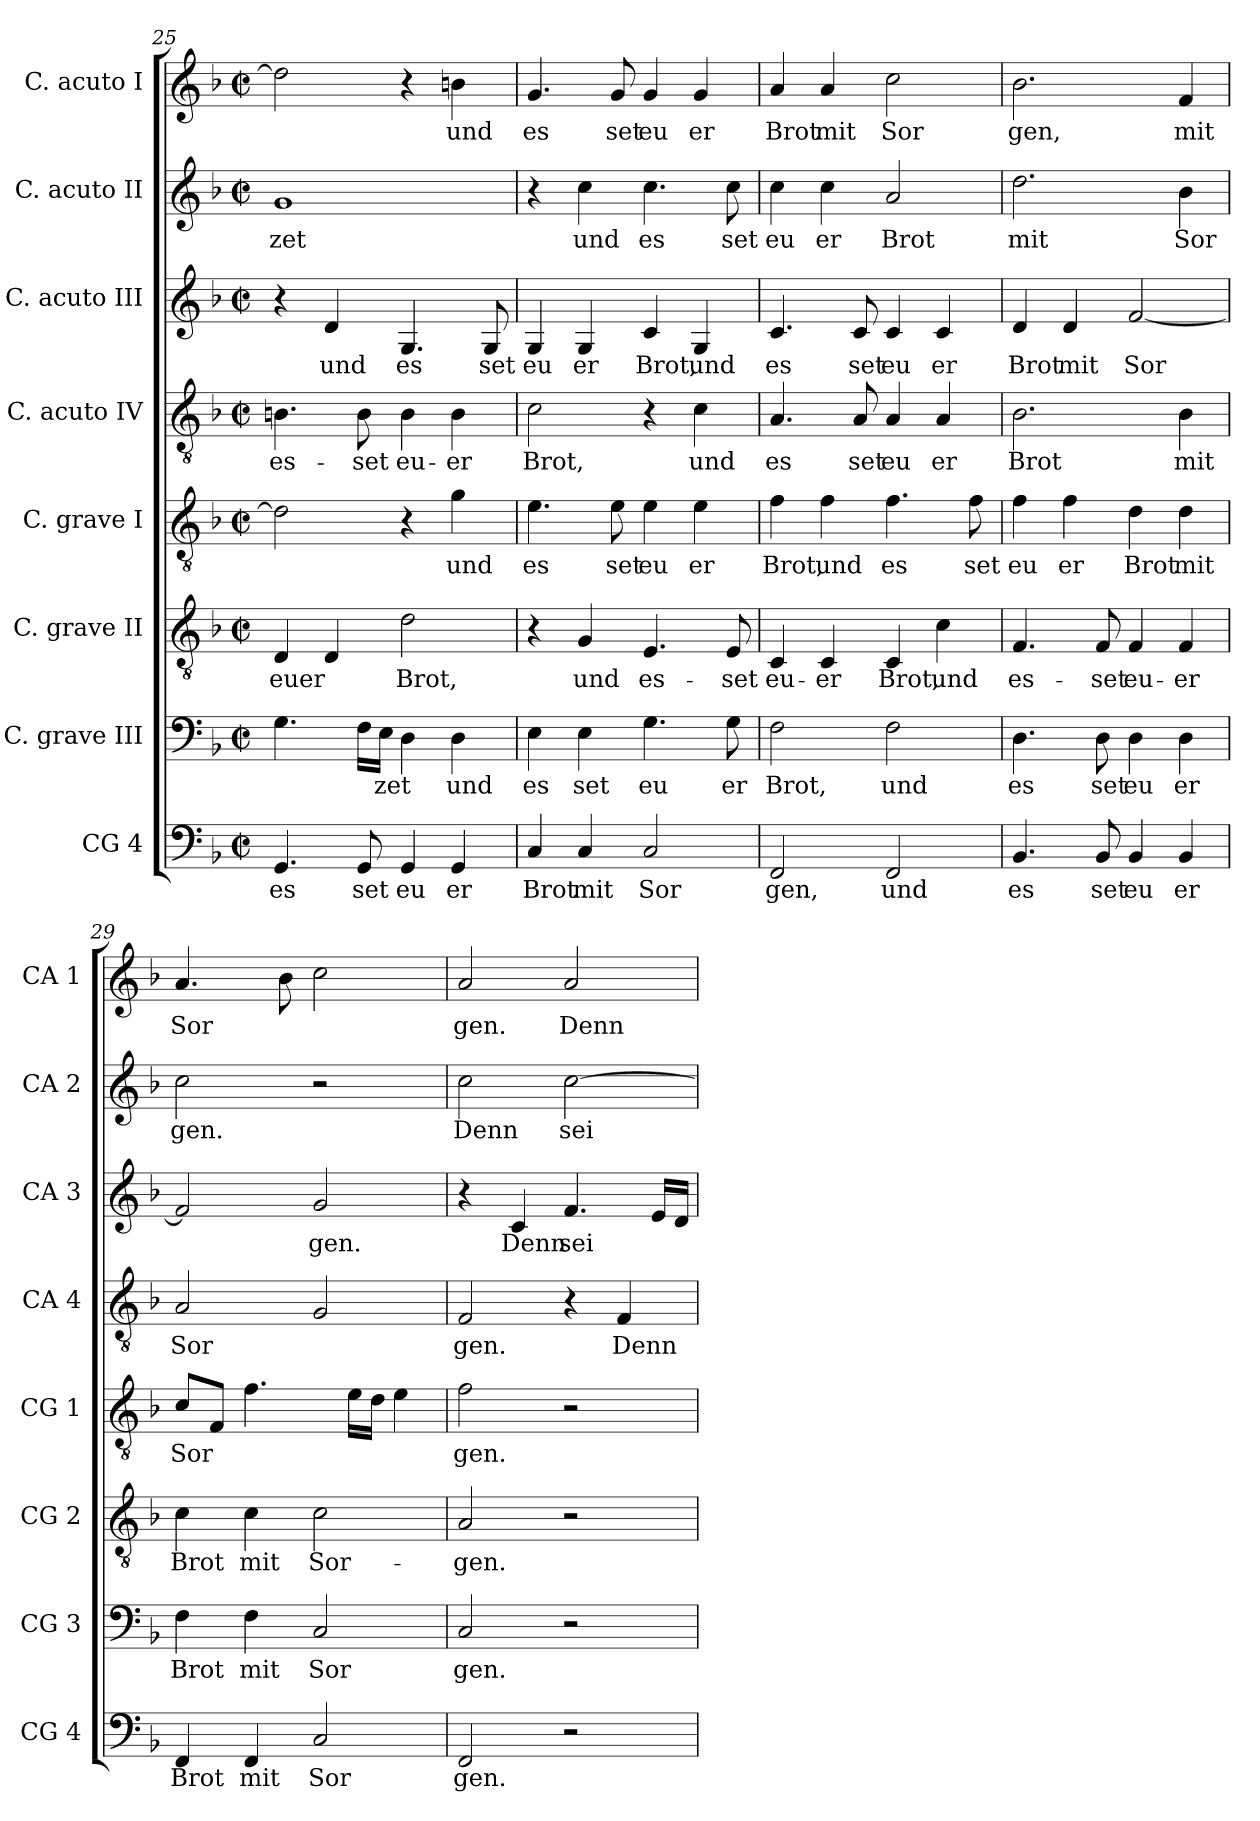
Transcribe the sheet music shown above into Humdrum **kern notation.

**kern	**text	**kern	**text	**kern	**text	**kern	**text	**kern	**text	**kern	**text	**kern	**text	**kern	**text
*part8	*part8	*part7	*part7	*part6	*part6	*part5	*part5	*part4	*part4	*part3	*part3	*part2	*part2	*part1	*part1
*staff8	*staff8	*staff7	*staff7	*staff6	*staff6	*staff5	*staff5	*staff4	*staff4	*staff3	*staff3	*staff2	*staff2	*staff1	*staff1
*I"CG 4	*	*I"C. grave III	*	*I"C. grave II	*	*I"C. grave I	*	*I"C. acuto IV	*	*I"C. acuto III	*	*I"C. acuto II	*	*I"C. acuto I	*
*I'CG 4	*	*I'CG 3	*	*I'CG 2	*	*I'CG 1	*	*I'CA 4	*	*I'CA 3	*	*I'CA 2	*	*I'CA 1	*
*clefF4	*	*clefF4	*	*clefGv2	*	*clefGv2	*	*clefGv2	*	*clefG2	*	*clefG2	*	*clefG2	*
*ITrd-3c-5	*	*ITrd-3c-5	*	*	*	*ITrd-3c-5	*	*ITrd-3c-5	*	*ITrd-3c-5	*	*ITrd-3c-5	*	*ITrd-3c-5	*
*k[b-e-]	*	*k[b-e-]	*	*k[b-]	*	*k[b-e-]	*	*k[b-e-]	*	*k[b-e-]	*	*k[b-e-]	*	*k[b-e-]	*
*B-:	*	*B-:	*	*F:	*	*B-:	*	*B-:	*	*B-:	*	*B-:	*	*B-:	*
*M2/2	*	*M2/2	*	*M2/2	*	*M2/2	*	*M2/2	*	*M2/2	*	*M2/2	*	*M2/2	*
*met(c|)	*	*met(c|)	*	*met(c|)	*	*met(c|)	*	*met(c|)	*	*met(c|)	*	*met(c|)	*	*met(c|)	*
=25	=25	=25	=25	=25	=25	=25	=25	=25	=25	=25	=25	=25	=25	=25	=25
!	!LO:LY:b:cj	!	!	!	!LO:LY:b:cj	!	!	!	!LO:LY:b:cj	!	!	!	!LO:LY:b:cj	!	!
4.C/	es	4.c\	.	4D/	euer	2g\]	.	4.en\	es-	4r	.	1cc	zet	2gg\]	.
!	!	!	!	!	!	!	!	!	!	!	!LO:LY:b:cj	!	!	!	!
.	.	.	.	4D/	.	.	.	.	.	4g/	und	.	.	.	.
!	!LO:LY:b:cj	!	!	!	!	!	!	!	!LO:LY:b:cj	!	!	!	!	!	!
8C/	set	16B-\L	.	.	.	.	.	8e\	-set	.	.	.	.	.	.
!	!	!	!LO:LY:b	!	!	!	!	!	!	!	!	!	!	!	!
.	.	16A\J	-zet	.	.	.	.	.	.	.	.	.	.	.	.
!	!LO:LY:b:cj	!	!	!	!LO:LY:b:cj	!	!	!	!LO:LY:b:cj	!	!LO:LY:b:cj	!	!	!	!
4C/	eu	4G\	.	2d\	Brot,	4r	.	4e\	eu-	4.c/	es	.	.	4r	.
!	!LO:LY:b:cj	!	!LO:LY:b:cj	!	!	!	!LO:LY:b:cj	!	!LO:LY:b:cj	!	!	!	!	!	!LO:LY:b:cj
4C/	er	4G\	und	.	.	4cc\	und	4e\	-er	.	.	.	.	4een\	und
!	!	!	!	!	!	!	!	!	!	!	!LO:LY:b:cj	!	!	!	!
.	.	.	.	.	.	.	.	.	.	8c/	set	.	.	.	.
!!LO:PB:g=z
=26	=26	=26	=26	=26	=26	=26	=26	=26	=26	=26	=26	=26	=26	=26	=26
!	!LO:LY:b:cj	!	!LO:LY:b:cj	!	!	!	!LO:LY:b:cj	!	!LO:LY:b:cj	!	!LO:LY:b:cj	!	!	!	!LO:LY:b:cj
4F/	Brot	4A\	es	4r	.	4.a\	es	2f\	Brot,	4c/	eu	4r	.	4.cc/	es
!	!LO:LY:b:cj	!	!LO:LY:b:cj	!	!LO:LY:b:cj	!	!	!	!	!	!LO:LY:b:cj	!	!LO:LY:b:cj	!	!
4F/	mit	4A\	set	4G/	und	.	.	.	.	4c/	er	4ff\	und	.	.
!	!	!	!	!	!	!	!LO:LY:b:cj	!	!	!	!	!	!	!	!LO:LY:b:cj
.	.	.	.	.	.	8a\	set	.	.	.	.	.	.	8cc/	set
!	!LO:LY:b:cj	!	!LO:LY:b:cj	!	!LO:LY:b:cj	!	!LO:LY:b:cj	!	!	!	!LO:LY:b:cj	!	!LO:LY:b:cj	!	!LO:LY:b:cj
2F/	Sor	4.c\	eu	4.E/	es-	4a\	eu	4r	.	4f/	Brot,	4.ff\	es	4cc/	eu
!	!	!	!	!	!	!	!LO:LY:b:cj	!	!LO:LY:b:cj	!	!LO:LY:b:cj	!	!	!	!LO:LY:b:cj
.	.	.	.	.	.	4a\	er	4f\	und	4c/	und	.	.	4cc/	er
!	!	!	!LO:LY:b:cj	!	!LO:LY:b:cj	!	!	!	!	!	!	!	!LO:LY:b:cj	!	!
.	.	8c\	er	8E/	-set	.	.	.	.	.	.	8ff\	set	.	.
=27	=27	=27	=27	=27	=27	=27	=27	=27	=27	=27	=27	=27	=27	=27	=27
!	!LO:LY:b:cj	!	!LO:LY:b:cj	!	!LO:LY:b:cj	!	!LO:LY:b:cj	!	!LO:LY:b:cj	!	!LO:LY:b:cj	!	!LO:LY:b:cj	!	!LO:LY:b:cj
2BB-/	gen,	2B-\	Brot,	4C/	eu-	4b-\	Brot,	4.d/	es	4.f/	es	4ff\	eu	4dd/	Brot
!	!	!	!	!	!LO:LY:b:cj	!	!LO:LY:b:cj	!	!	!	!	!	!LO:LY:b:cj	!	!LO:LY:b:cj
.	.	.	.	4C/	-er	4b-\	und	.	.	.	.	4ff\	er	4dd/	mit
!	!	!	!	!	!	!	!	!	!LO:LY:b:cj	!	!LO:LY:b:cj	!	!	!	!
.	.	.	.	.	.	.	.	8d/	set	8f/	set	.	.	.	.
!	!LO:LY:b:cj	!	!LO:LY:b:cj	!	!LO:LY:b:cj	!	!LO:LY:b:cj	!	!LO:LY:b:cj	!	!LO:LY:b:cj	!	!LO:LY:b:cj	!	!LO:LY:b:cj
2BB-/	und	2B-\	und	4C/	Brot,	4.b-\	es	4d/	eu	4f/	eu	2dd/	Brot	2ff\	Sor
!	!	!	!	!	!LO:LY:b:cj	!	!	!	!LO:LY:b:cj	!	!LO:LY:b:cj	!	!	!	!
.	.	.	.	4c\	und	.	.	4d/	er	4f/	er	.	.	.	.
!	!	!	!	!	!	!	!LO:LY:b:cj	!	!	!	!	!	!	!	!
.	.	.	.	.	.	8b-\	set	.	.	.	.	.	.	.	.
=28	=28	=28	=28	=28	=28	=28	=28	=28	=28	=28	=28	=28	=28	=28	=28
!	!LO:LY:b:cj	!	!LO:LY:b:cj	!	!LO:LY:b:cj	!	!LO:LY:b:cj	!	!LO:LY:b:cj	!	!LO:LY:b:cj	!	!LO:LY:b:cj	!	!LO:LY:b:cj
4.E-/	es	4.G\	es	4.F/	es-	4b-\	eu	2.e-\	Brot	4g/	Brot	2.gg\	mit	2.ee-\	gen,
!	!	!	!	!	!	!	!LO:LY:b:cj	!	!	!	!LO:LY:b:cj	!	!	!	!
.	.	.	.	.	.	4b-\	er	.	.	4g/	mit	.	.	.	.
!	!LO:LY:b:cj	!	!LO:LY:b:cj	!	!LO:LY:b:cj	!	!	!	!	!	!	!	!	!	!
8E-/	set	8G\	set	8F/	-set	.	.	.	.	.	.	.	.	.	.
!	!LO:LY:b:cj	!	!LO:LY:b:cj	!	!LO:LY:b:cj	!	!LO:LY:b:cj	!	!	!	!LO:LY:b	!	!	!	!
4E-/	eu	4G\	eu	4F/	eu-	4g\	Brot	.	.	[<2b-/	Sor	.	.	.	.
!	!LO:LY:b:cj	!	!LO:LY:b:cj	!	!LO:LY:b:cj	!	!LO:LY:b:cj	!	!LO:LY:b:cj	!	!	!	!LO:LY:b:cj	!	!LO:LY:b:cj
4E-/	er	4G\	er	4F/	-er	4g\	mit	4e-\	mit	.	.	4ee-\	Sor	4b-/	mit
=29	=29	=29	=29	=29	=29	=29	=29	=29	=29	=29	=29	=29	=29	=29	=29
!	!LO:LY:b:cj	!	!LO:LY:b:cj	!	!LO:LY:b:cj	!	!LO:LY:b	!	!LO:LY:b	!	!	!	!LO:LY:b:cj	!	!LO:LY:b
4BB-/	Brot	4B-\	Brot	4c\	Brot	8f/L	Sor	2d/	Sor	2b-/]	.	2ff\	gen.	4.dd/	Sor
.	.	.	.	.	.	8B-/J	.	.	.	.	.	.	.	.	.
!	!LO:LY:b:cj	!	!LO:LY:b:cj	!	!LO:LY:b:cj	!	!	!	!	!	!	!	!	!	!
4BB-/	mit	4B-\	mit	4c\	mit	4.b-\	.	.	.	.	.	.	.	.	.
.	.	.	.	.	.	.	.	.	.	.	.	.	.	8ee-\	.
!	!LO:LY:b:cj	!	!LO:LY:b:cj	!	!LO:LY:b:cj	!	!	!	!	!	!LO:LY:b:cj	!	!	!	!
2F/	Sor	2F/	Sor	2c\	Sor-	.	.	2c/	.	2cc/	gen.	2r	.	2ff\	.
.	.	.	.	.	.	16a\L	.	.	.	.	.	.	.	.	.
.	.	.	.	.	.	16g\J	.	.	.	.	.	.	.	.	.
.	.	.	.	.	.	4a\	.	.	.	.	.	.	.	.	.
=30	=30	=30	=30	=30	=30	=30	=30	=30	=30	=30	=30	=30	=30	=30	=30
!	!LO:LY:b:cj	!	!LO:LY:b:cj	!	!LO:LY:b:cj	!	!LO:LY:b:cj	!	!LO:LY:b:cj	!	!	!	!LO:LY:b:cj	!	!LO:LY:b:cj
2BB-/	gen.	2F/	gen.	2A/	-gen.	2b-\	gen.	2B-/	gen.	4r	.	2ff\	Denn	2dd/	gen.
!	!	!	!	!	!	!	!	!	!	!	!LO:LY:b:cj	!	!	!	!
.	.	.	.	.	.	.	.	.	.	4f/	Denn	.	.	.	.
!	!	!	!	!	!	!	!	!	!	!	!LO:LY:b	!	!LO:LY:b	!	!LO:LY:b:cj
2r	.	2r	.	2r	.	2r	.	4r	.	4.b-/	sei	[<2ff\	sei	2dd/	Denn
!	!	!	!	!	!	!	!	!	!LO:LY:b:cj	!	!	!	!	!	!
.	.	.	.	.	.	.	.	4B-/	Denn	.	.	.	.	.	.
.	.	.	.	.	.	.	.	.	.	16a/L	.	.	.	.	.
.	.	.	.	.	.	.	.	.	.	16g/J	.	.	.	.	.
=	=	=	=	=	=	=	=	=	=	=	=	=	=	=	=
*-	*-	*-	*-	*-	*-	*-	*-	*-	*-	*-	*-	*-	*-	*-	*-
